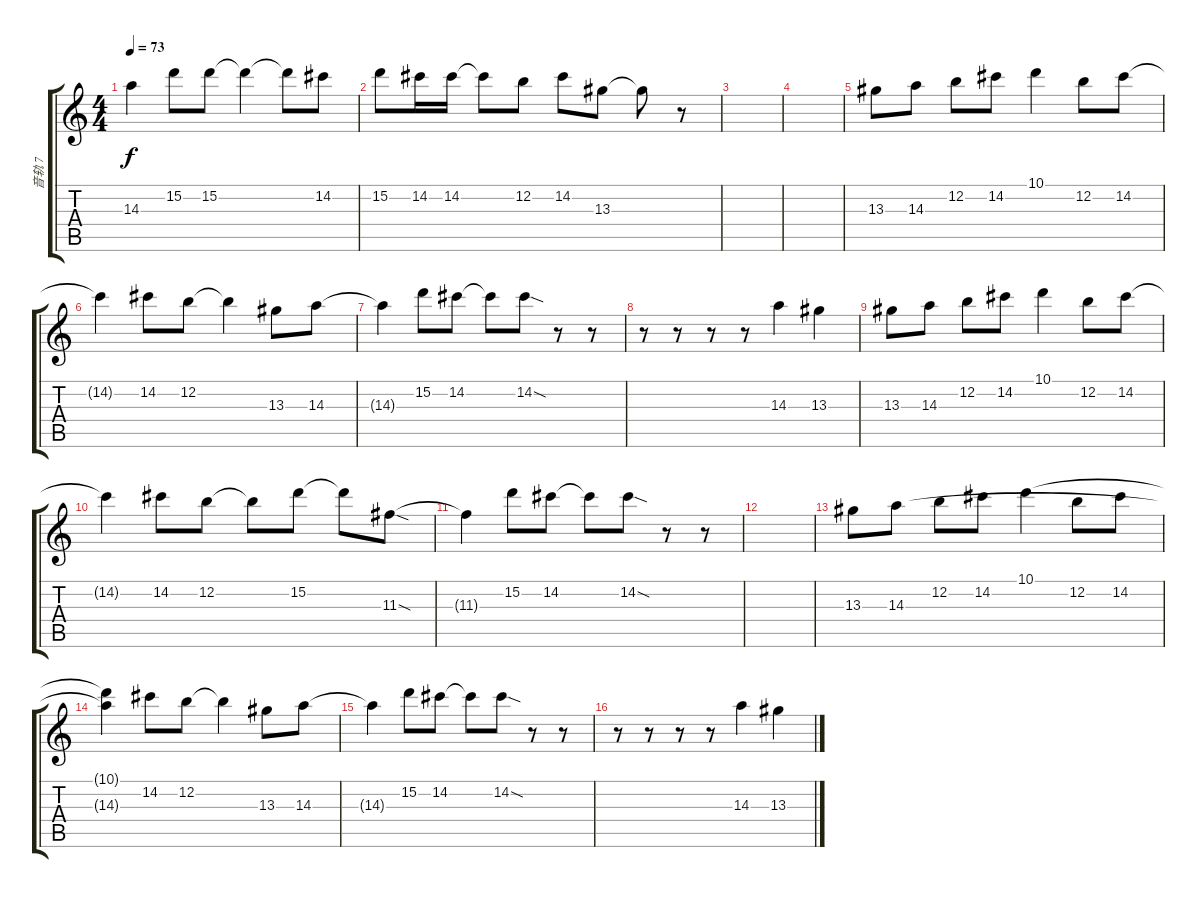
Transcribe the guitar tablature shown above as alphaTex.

\track ("音轨 7" "音轨 7") {instrument overdrivenguitar}
\staff {score tabs}
\tuning (E4 B3 G3 D3 A2 E2) {hide}
\ts (4 4)
\tempo 73
\clef g2
\ks c
14.3.4{dy f} 15.2.8 15.2.8 15.2{t}.4 15.2{t}.8 14.2.8 |
15.2.8 14.2.16 14.2.16 14.2{t}.8 12.2.8 14.2.8 13.3.8 13.3{t}.8 r.8 |
|
|
13.3.8 14.3.8 12.2.8 14.2.8 10.1.4 12.2.8 14.2.8 |
14.2{t}.4 14.2.8 12.2.8 12.2{t}.4 13.3.8 14.3.8 |
14.3{t}.4 15.2.8 14.2.8 14.2{t}.8 14.2{sod}.8 r.8 r.8 |
r.8 r.8 r.8 r.8 14.3.4 13.3.4 |
13.3.8 14.3.8 12.2.8 14.2.8 10.1.4 12.2.8 14.2.8 |
14.2{t}.4 14.2.8 12.2.8 12.2{t}.8 15.2.8 15.2{t}.8 11.3{sod}.8 |
11.3{t}.4 15.2.8 14.2.8 14.2{t}.8 14.2{sod}.8 r.8 r.8 |
|
13.3.8 14.3.8 12.2.8 14.2.8 10.1.4 12.2.8 14.2.8 |
(10.1{t} 14.3{t}).4 14.2.8 12.2.8 12.2{t}.4 13.3.8 14.3.8 |
14.3{t}.4 15.2.8 14.2.8 14.2{t}.8 14.2{sod}.8 r.8 r.8 |
r.8 r.8 r.8 r.8 14.3.4 13.3.4
